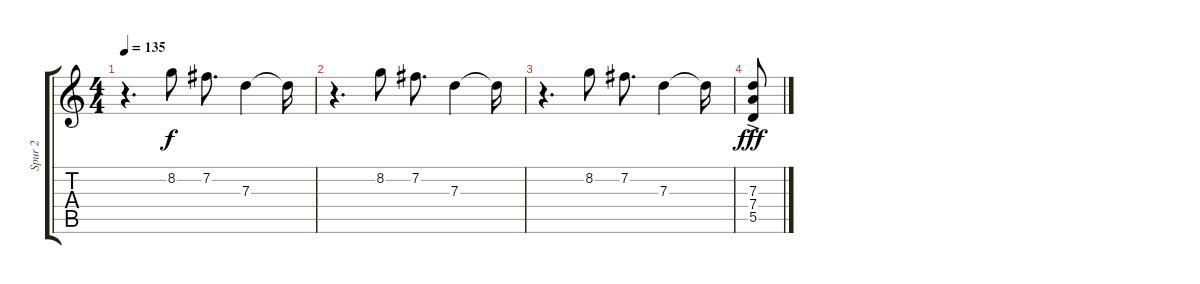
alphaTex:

\track ("Spur 2" "Spur 2") {instrument distortionguitar}
\staff {score tabs}
\tuning (E4 B3 G3 D3 A2 E2) {hide}
\ts (4 4)
\tempo 135
\clef g2
\ks c
r.4{d dy f} 8.2.8 7.2.8{d} 7.3.4 7.3{t}.16 |
r.4{d} 8.2.8 7.2.8{d} 7.3.4 7.3{t}.16 |
r.4{d} 8.2.8 7.2.8{d} 7.3.4 7.3{t}.16 |
(7.3{ac} 7.4{ac} 5.5{ac}).8{dy fff}
